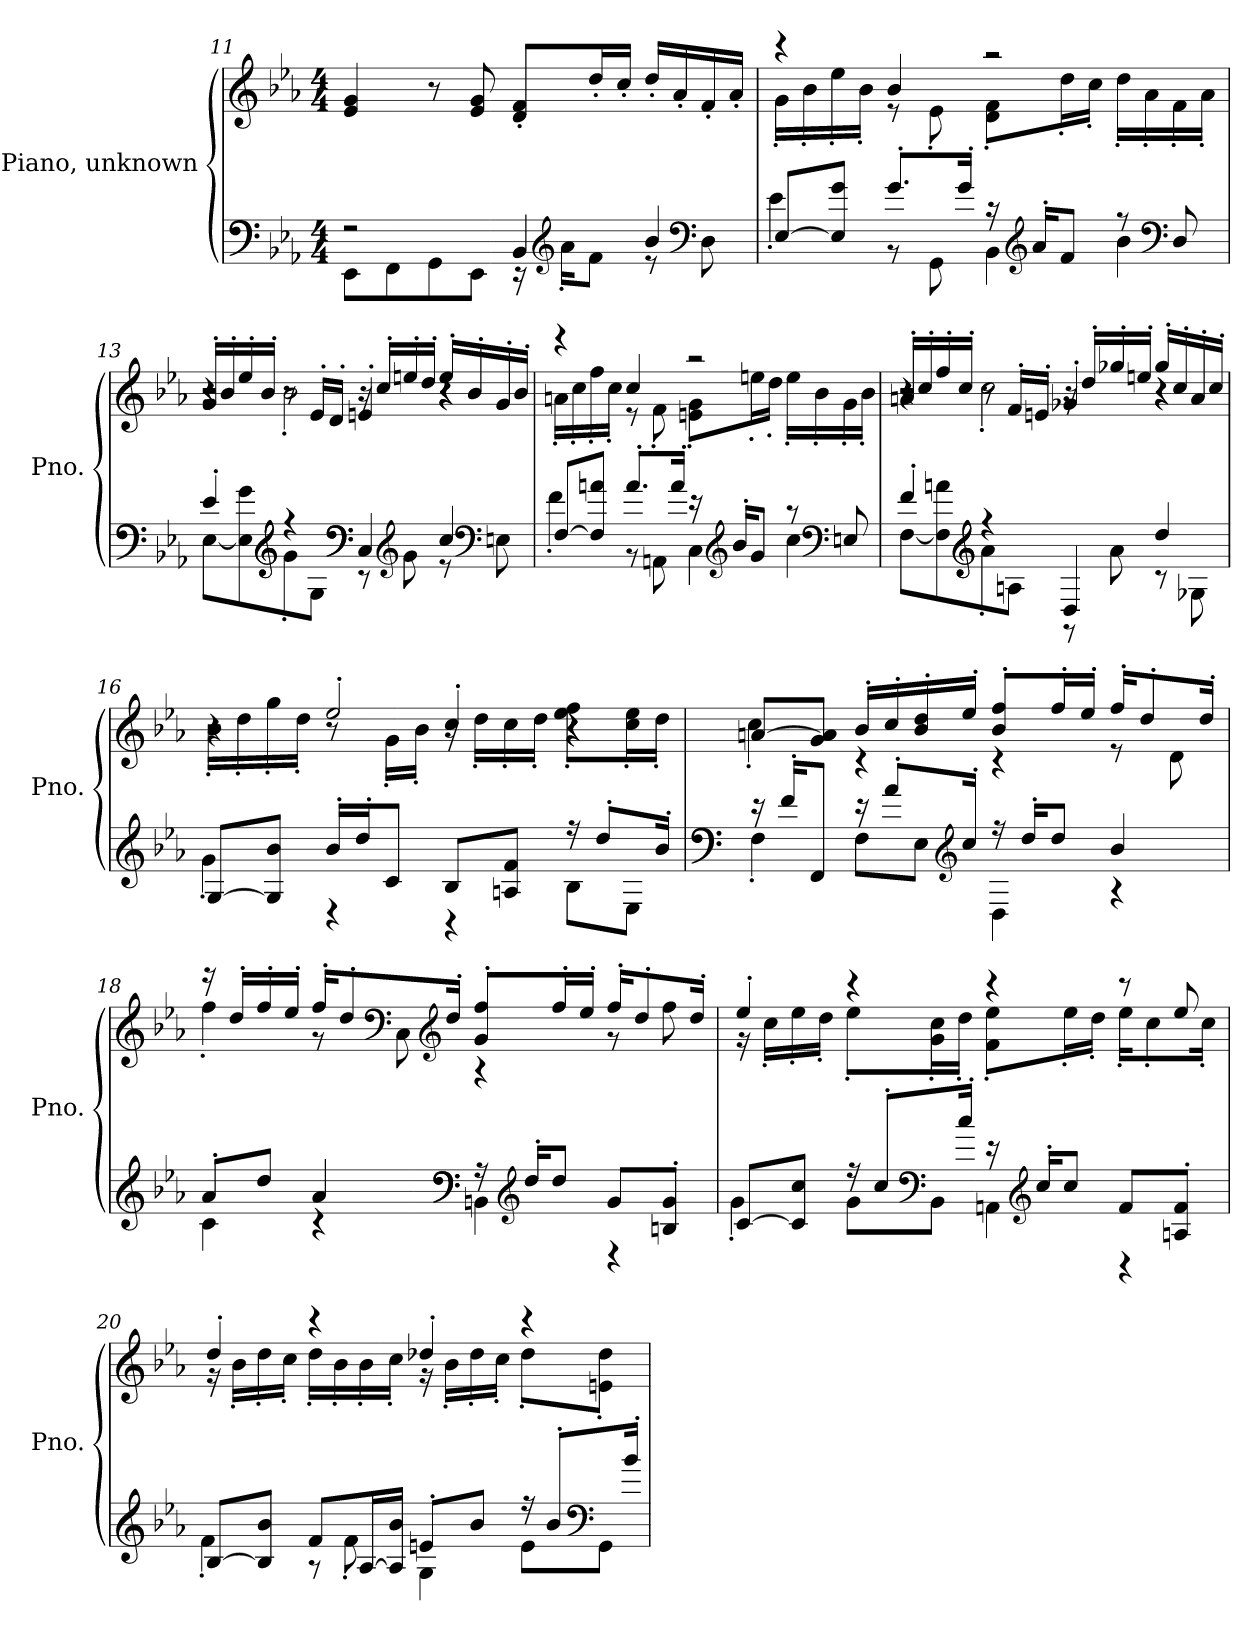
**kern	**kern
*part1	*part1
*staff2	*staff1
*I"Piano, unknown	*
*I'Pno.	*
*clefF4	*clefG2
*k[b-e-a-]	*k[b-e-a-]
*M4/4	*M4/4
=11	=11
*^	*
2r	8EE-\L	4e-/ 4g/
.	8FF\	.
.	8GG\	8r
.	8EE-\J	8e-/ 8g/
4BB-/	16r	8d/' 8f/'L
*clefG2	*	*
.	16a-'\KL	.
.	8f\J	16dd'/L
.	.	16cc'/JJ
4b-/	8r	16dd'/LL
.	.	16a-'/
*clefF4	*	*
.	8D\	16f'/
.	.	16a-'/JJ
!!LO:LB:g=z
=12	=12	=12
*	*	*^
[8E-/L	4e-'\	4r	16g'\LL
.	.	.	16b-'\
8E-/] 8g/J	.	.	16ee-'\
.	.	.	16b-'\JJ
8.g'/L	8r	4b-/	8r
.	8GG\	.	8e-'\
16g'/Jk	.	.	.
16r	4BB-\	2r	8d\' 8f\'L
*clefG2	*	*	*
16a-'/KL	.	.	.
8f/J	.	.	16dd'\L
.	.	.	16cc'\JJ
8r	4b-\	.	16dd'\LL
.	.	.	16a-'\
*clefF4	*	*	*
8D/	.	.	16f'\
.	.	.	16a-'\JJ
=13	=13	=13	=13
*	*	*	*^
4e-'/	[8E-\L	16g'/LL	4r	2r
.	.	16b-'/	.	.
.	8E-\] 8g\	16ee-'/	.	.
.	.	16b-'/JJ	.	.
*clefG2	*	*	*	*
4r	8g'\	8r	2b-'\	.
.	8G\J	16e-'/LL	.	.
.	.	16d'/JJ	.	.
*clefF4	*	*	*	*
4C/	8r	16r	.	4en'/
.	.	16cc'/LL	.	.
*clefG2	*	*	*	*
.	8g\	16een'/	.	.
.	.	16dd'/JJ	.	.
4cc/	8r	16ee'/LL	4r	4r
.	.	16b-'/	.	.
*clefF4	*	*	*	*
.	8En\	16g'/	.	.
.	.	16b-'/JJ	.	.
*	*	*	*v	*v
!!LO:PB:g=z
=14	=14	=14	=14
[8F/L	4f'\	4r	16an'\LL
.	.	.	16cc'\
8F/] 8an/J	.	.	16ff'\
.	.	.	16cc'\JJ
8.a'/L	8r	4cc/	8r
.	8AAn\	.	8f'\
16a'/Jk	.	.	.
16r	4C\	2r	8en\' 8g\'L
*clefG2	*	*	*
16b-'/KL	.	.	.
8g/J	.	.	16een'\L
.	.	.	16dd'\JJ
8r	4cc\	.	16ee'\LL
.	.	.	16b-'\
*clefF4	*	*	*
8En/	.	.	16g'\
.	.	.	16b-'\JJ
=15	=15	=15	=15
*	*	*	*^
4f'/	[8F\L	16an'/LL	4r	2r
.	.	16cc'/	.	.
.	8F\] 8an\	16ff'/	.	.
.	.	16cc'/JJ	.	.
*clefG2	*	*	*	*
4r	8a'\	8r	2cc'\	.
.	8An\J	16f'/LL	.	.
.	.	16en'/JJ	.	.
4D/	8r	16r	.	4g-X'/
.	.	16dd'/LL	.	.
.	8a\	16gg-X'/	.	.
.	.	16een'/JJ	.	.
4dd/	8r	16gg-'/LL	4r	4r
.	.	16cc'/	.	.
.	8G-X\	16a'/	.	.
.	.	16cc'/JJ	.	.
!!LO:LB:g=z	!!	!!
=16	=16	=16	=16	=16
[8G/L	4g'\	4r	16b-'\LL	2r
.	.	.	16dd'\	.
8G/] 8b-/J	.	.	16gg'\	.
.	.	.	16dd'\JJ	.
16b-'/LL	4r	2ee-'/	8r	.
16dd'/J	.	.	.	.
8c/J	.	.	16g'\LL	.
.	.	.	16b-'\JJ	.
8B-/L	4r	.	16r	4cc'/
.	.	.	16dd'\LL	.
8An/ 8f/J	.	.	16cc'\	.
.	.	.	16dd'\JJ	.
16r	8B-\L	4r	8ee-\' 8ff\'L	4r
8dd'/L	.	.	.	.
.	8E-\J	.	16cc\' 16ee-\'L	.
16b-'/Jk	.	.	16dd'\JJ	.
*	*	*v	*v	*v
=17	=17	=17
*clefF4	*	*
*	*	*^
16r	4F'\	[8an/L	4cc'\
16f'/KL	.	.	.
8FF/J	.	8g/ 8a/]J	.
16r	8F\L	16b-'/LL	4r
8a-'/L	.	16cc'/	.
.	8E-\J	16b-/' 16dd/'	.
*clefG2	*	*	*
16cc'/Jk	.	16ee-'/JJ	.
16r	4D\	8b-/' 8ff/'L	4r
16dd'/KL	.	.	.
8dd/J	.	16ff'/L	.
.	.	16ee-'/JJ	.
4b-/	4r	16ff'/KL	8r
.	.	8dd'/	.
.	.	.	8d\
.	.	16dd'/Jk	.
!!LO:LB:g=z	!!
=18	=18	=18	=18
8a-'/L	4c\	16r	4ff'\
.	.	16dd'/LL	.
8dd/J	.	16ff'/	.
.	.	16ee-'/JJ	.
4a-/	4r	16ff'/KL	8r
.	.	8dd'/	.
*	*	*clefF4	*
.	.	.	8C\
*	*	*clefG2	*
.	.	16dd'/Jk	.
*clefF4	*	*	*
16r	4BBn\	8g/' 8ff/'L	4r
*clefG2	*	*	*
16dd'/KL	.	.	.
8dd/J	.	16ff'/L	.
.	.	16ee-'/JJ	.
8g/L	4r	16ff'/KL	8r
.	.	8dd'/	.
8Bn/' 8g/'J	.	.	8ff\
.	.	16dd'/Jk	.
=19	=19	=19	=19
[8c/L	4g'\	4ee-'/	16r
.	.	.	16cc'\LL
8c/] 8cc/J	.	.	16ee-'\
.	.	.	16dd'\JJ
16r	8g\L	4r	8ee-'\L
8cc'/L	.	.	.
*clefF4	*	*	*
.	8BB-\J	.	16g\' 16cc\'L
16cc'/Jk	.	.	16dd'\JJ
16r	4AAn\	4r	8f\' 8ee-\'L
*clefG2	*	*	*
16cc'/KL	.	.	.
8cc/J	.	.	16ee-'\L
.	.	.	16dd'\JJ
8f/L	4r	8r	16ee-'\KL
.	.	.	8cc'\
8An/' 8f/'J	.	8ee-/	.
.	.	.	16cc'\Jk
!!LO:LB:g=z	!!
=20	=20	=20	=20
[8B-/L	4f'\	4dd'/	16r
.	.	.	16b-'\LL
8B-/] 8b-/J	.	.	16dd'\
.	.	.	16cc'\JJ
8f/L	8r	4r	16dd'\LL
.	.	.	16b-'\
[16A-/L	8f'\	.	16b-'\
16A-/] 16b-/JJ	.	.	16cc'\JJ
8en'/L	4G\	4dd-X'/	16r
.	.	.	16b-'\LL
8b-/J	.	.	16dd-'\
.	.	.	16cc'\JJ
16r	8e\L	4r	8dd-'\L
8b-'/L	.	.	.
*clefF4	*	*	*
.	8GG\J	.	8en\' 8dd-\'J
16b-'/Jk	.	.	.
*v	*v	*	*
*	*v	*v
=	=
*-	*-
